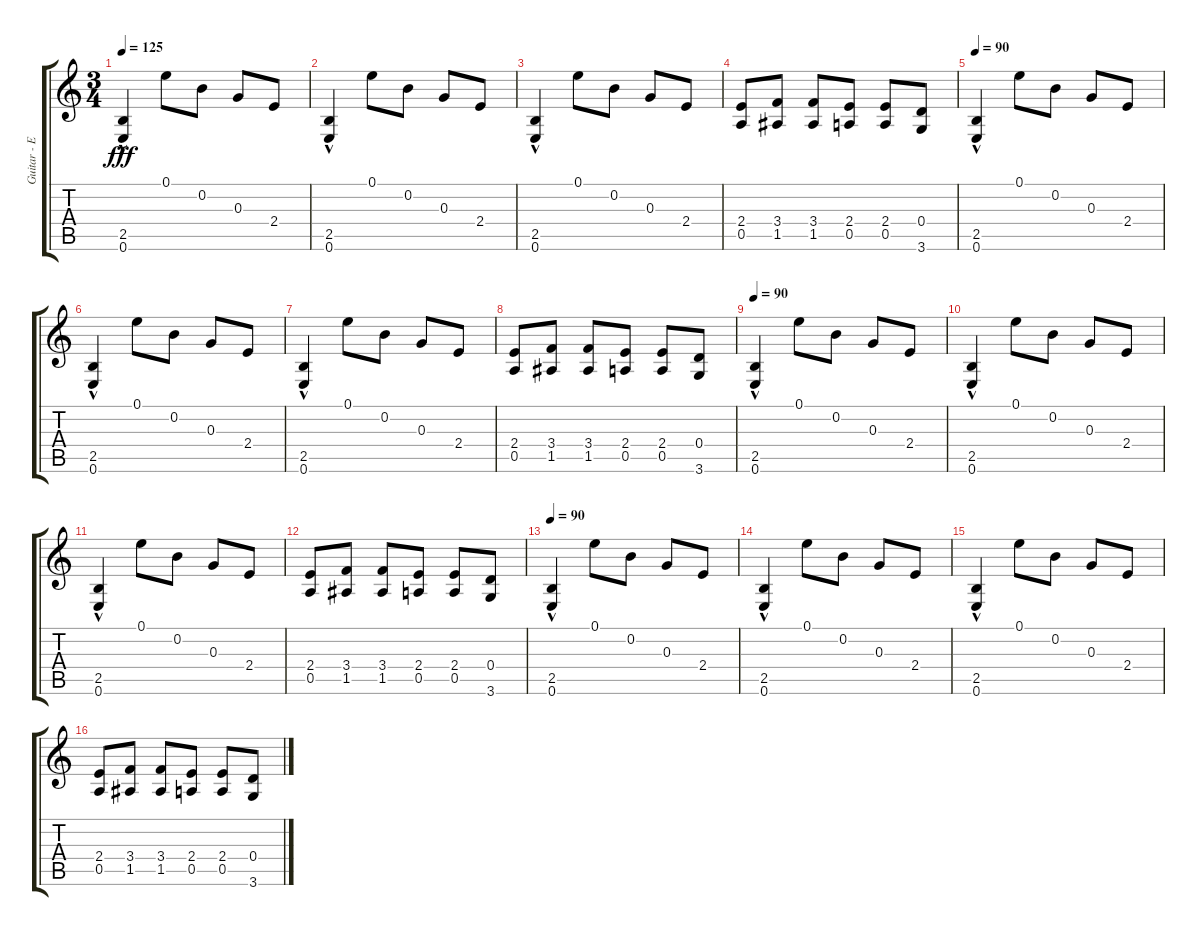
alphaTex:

\track ("Guitar - Euronymous" "Guitar - E") {instrument overdrivenguitar}
\staff {score tabs}
\tuning (E4 B3 G3 D3 A2 E2) {hide}
\ts (3 4)
\tempo 125
\tempo 90
\tempo 125
\clef g2
\ks c
(2.5{hac} 0.6{hac}).4{dy fff instrument overdrivenguitar} 0.1.8 0.2.8 0.3.8 2.4.8 |
(2.5{hac} 0.6{hac}).4 0.1.8 0.2.8 0.3.8 2.4.8 |
(2.5{hac} 0.6{hac}).4 0.1.8 0.2.8 0.3.8 2.4.8 |
(2.4 0.5).8 (3.4 1.5).8 (3.4 1.5).8 (2.4 0.5).8 (2.4 0.5).8 (0.4 3.6).8 |
\tempo 90
(2.5{hac} 0.6{hac}).4 0.1.8 0.2.8 0.3.8 2.4.8 |
(2.5{hac} 0.6{hac}).4 0.1.8 0.2.8 0.3.8 2.4.8 |
(2.5{hac} 0.6{hac}).4 0.1.8 0.2.8 0.3.8 2.4.8 |
(2.4 0.5).8 (3.4 1.5).8 (3.4 1.5).8 (2.4 0.5).8 (2.4 0.5).8 (0.4 3.6).8 |
\tempo 90
(2.5{hac} 0.6{hac}).4 0.1.8 0.2.8 0.3.8 2.4.8 |
(2.5{hac} 0.6{hac}).4 0.1.8 0.2.8 0.3.8 2.4.8 |
(2.5{hac} 0.6{hac}).4 0.1.8 0.2.8 0.3.8 2.4.8 |
(2.4 0.5).8 (3.4 1.5).8 (3.4 1.5).8 (2.4 0.5).8 (2.4 0.5).8 (0.4 3.6).8 |
\tempo 90
(2.5{hac} 0.6{hac}).4 0.1.8 0.2.8 0.3.8 2.4.8 |
(2.5{hac} 0.6{hac}).4 0.1.8 0.2.8 0.3.8 2.4.8 |
(2.5{hac} 0.6{hac}).4 0.1.8 0.2.8 0.3.8 2.4.8 |
(2.4 0.5).8 (3.4 1.5).8 (3.4 1.5).8 (2.4 0.5).8 (2.4 0.5).8 (0.4 3.6).8
